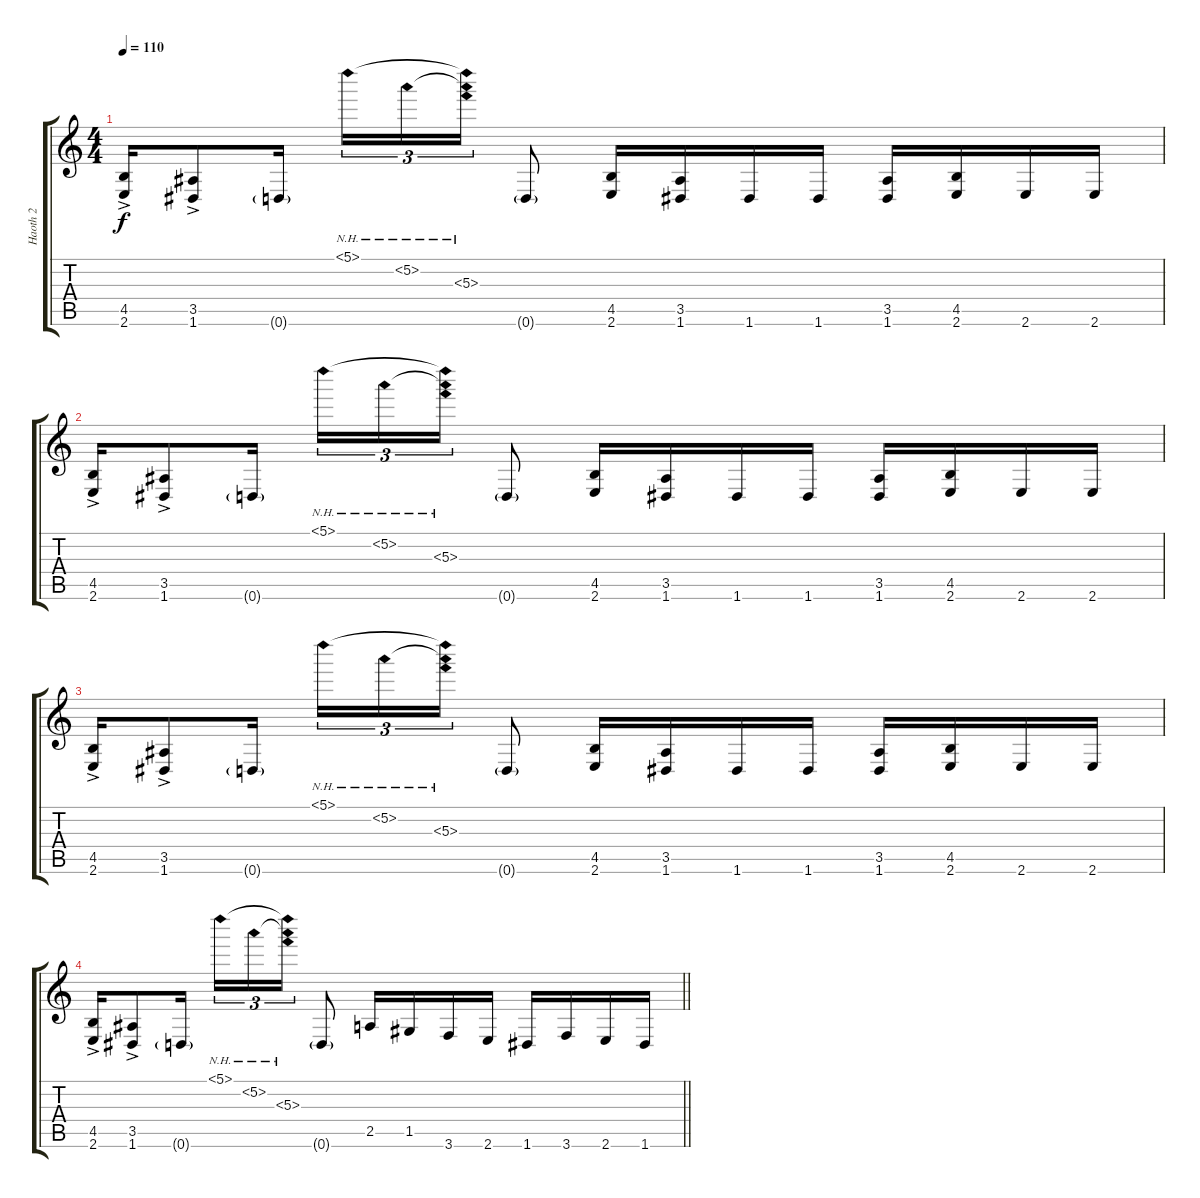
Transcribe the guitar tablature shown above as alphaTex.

\track ("Haoth 2" "Haoth 2") {instrument distortionguitar}
\staff {score tabs}
\tuning (D4 A3 F3 C3 G2 D2) {hide}
\ts (4 4)
\tempo 110
\clef g2
\ks c
(4.5 2.6{ac}).16{dy f} (3.5 1.6{ac}).8 0.6{g}.16 5.1{nh}.16{tu (3 2)} 5.2{nh}.16{tu (3 2)} (5.1{nh t} 5.2{nh t} 5.3{nh}).16{tu (3 2)} 0.6{g}.8 (4.5 2.6).16 (3.5 1.6).16 1.6.16 1.6.16 (3.5 1.6).16 (4.5 2.6).16 2.6.16 2.6.16 |
(4.5 2.6{ac}).16 (3.5 1.6{ac}).8 0.6{g}.16 5.1{nh}.16{tu (3 2)} 5.2{nh}.16{tu (3 2)} (5.1{nh t} 5.2{nh t} 5.3{nh}).16{tu (3 2)} 0.6{g}.8 (4.5 2.6).16 (3.5 1.6).16 1.6.16 1.6.16 (3.5 1.6).16 (4.5 2.6).16 2.6.16 2.6.16 |
(4.5 2.6{ac}).16 (3.5 1.6{ac}).8 0.6{g}.16 5.1{nh}.16{tu (3 2)} 5.2{nh}.16{tu (3 2)} (5.1{nh t} 5.2{nh t} 5.3{nh}).16{tu (3 2)} 0.6{g}.8 (4.5 2.6).16 (3.5 1.6).16 1.6.16 1.6.16 (3.5 1.6).16 (4.5 2.6).16 2.6.16 2.6.16 |
\barLineRight lightlight
(4.5 2.6{ac}).16 (3.5 1.6{ac}).8 0.6{g}.16 5.1{nh}.16{tu (3 2)} 5.2{nh}.16{tu (3 2)} (5.1{nh t} 5.2{nh t} 5.3{nh}).16{tu (3 2)} 0.6{g}.8 2.5.16 1.5.16 3.6.16 2.6.16 1.6.16 3.6.16 2.6.16 1.6.16
